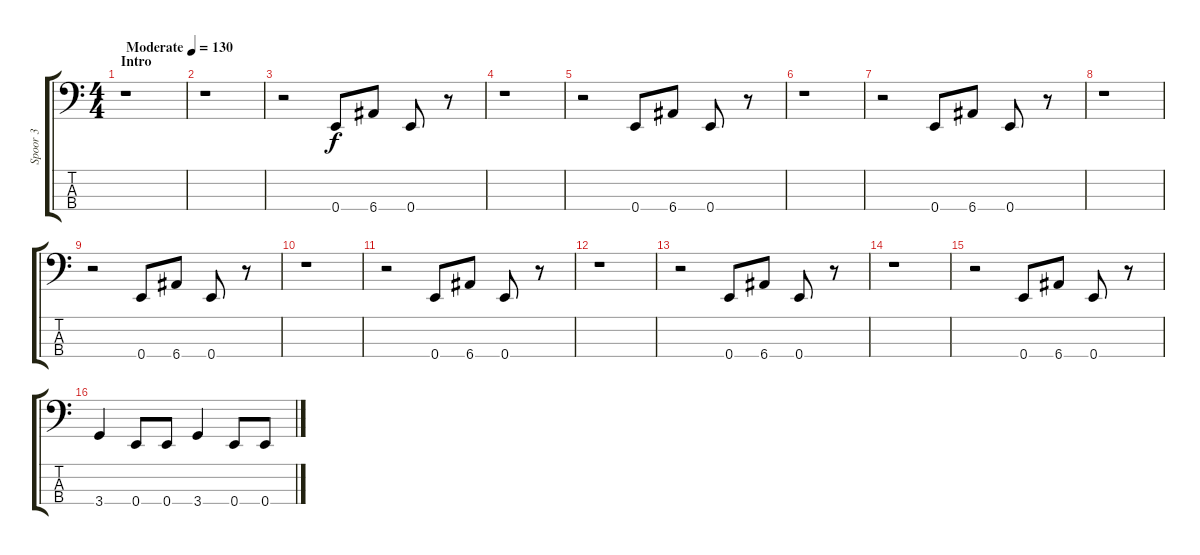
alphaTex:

\track ("Spoor 3" "Spoor 3") {instrument electricbassfinger}
\staff {score tabs}
\tuning (G2 D2 A1 E1) {hide}
\ts (4 4)
\section ("" "Intro")
\tempo (130 "Moderate")
\clef f4
\ks c
r.1{dy f instrument electricbassfinger} |
r.1 |
r.2 0.4.8 6.4.8 0.4.8 r.8 |
r.1 |
r.2 0.4.8 6.4.8 0.4.8 r.8 |
r.1 |
r.2 0.4.8 6.4.8 0.4.8 r.8 |
r.1 |
r.2 0.4.8 6.4.8 0.4.8 r.8 |
r.1 |
r.2 0.4.8 6.4.8 0.4.8 r.8 |
r.1 |
r.2 0.4.8 6.4.8 0.4.8 r.8 |
r.1 |
r.2 0.4.8 6.4.8 0.4.8 r.8 |
3.4.4 0.4.8 0.4.8 3.4.4 0.4.8 0.4.8
